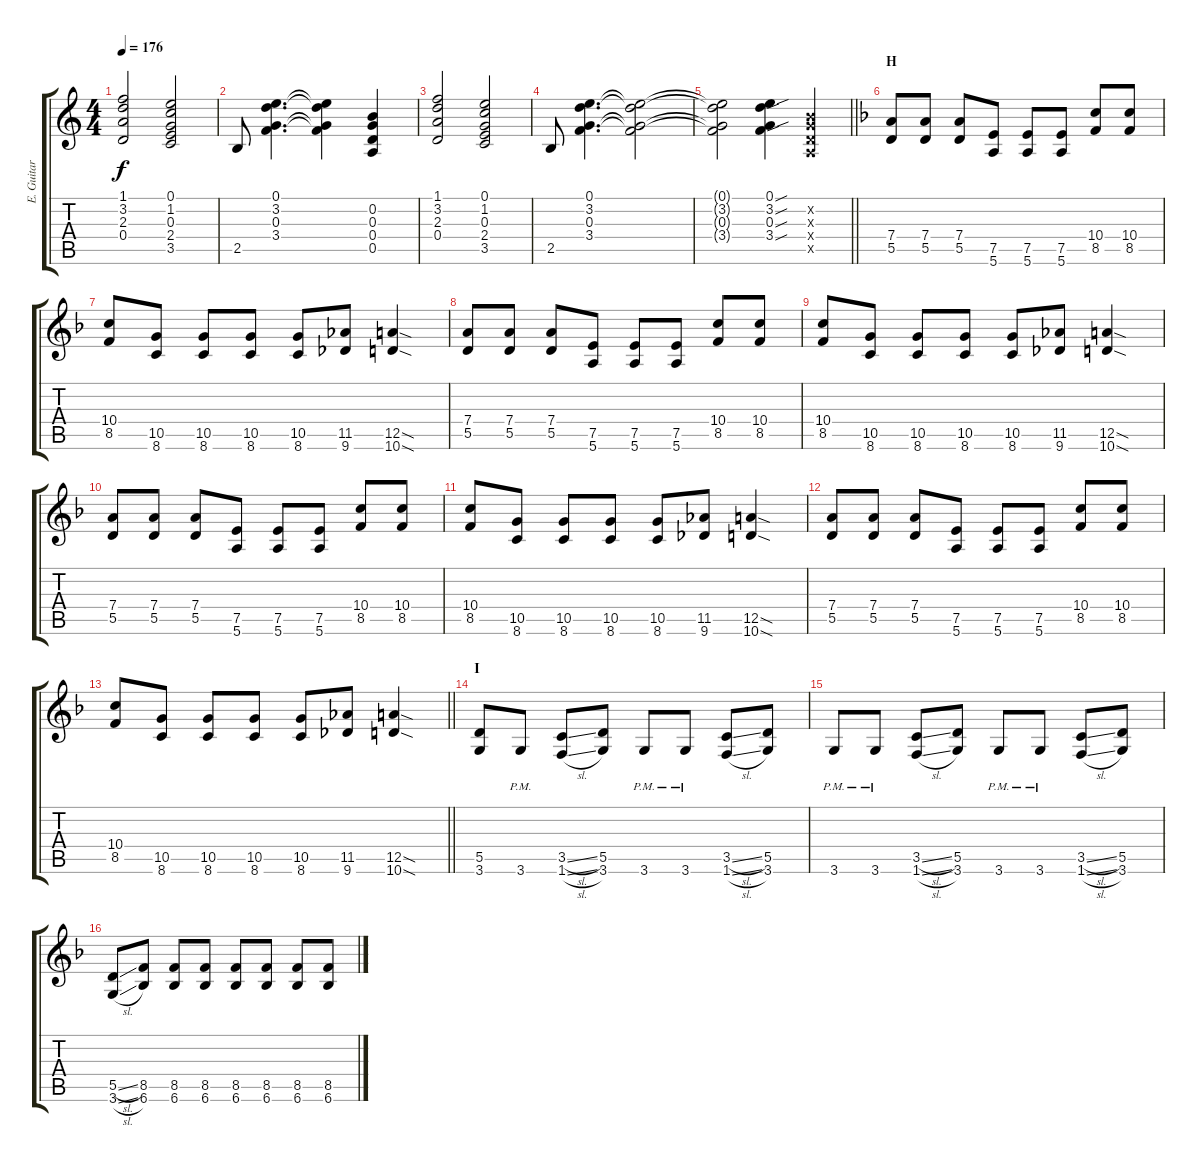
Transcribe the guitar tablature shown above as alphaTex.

\track ("E. Guitar I" "E. Guitar ") {instrument overdrivenguitar}
\staff {score tabs}
\tuning (E4 B3 G3 D3 A2 E2) {hide}
\ts (4 4)
\tempo 176
\clef g2
\ks c
(1.1 3.2 2.3 0.4).2{dy f} (0.1 1.2 0.3 2.4 3.5).2 |
2.5.8 (0.1 3.2 0.3 3.4).4{d} (0.1{t} 3.2{t} 0.3{t} 3.4{t}).4 (0.2 0.3 0.4 0.5).4 |
(1.1 3.2 2.3 0.4).2 (0.1 1.2 0.3 2.4 3.5).2 |
2.5.8 (0.1 3.2 0.3 3.4).4{d} (0.1{t} 3.2{t} 0.3{t} 3.4{t}).2 |
\barLineRight lightlight
(0.1{t} 3.2{t} 0.3{t} 3.4{t}).2 (0.1{sou} 3.2{sou} 0.3{sou} 3.4{sou}).4 (0.2{x} 0.3{x} 0.4{x} 0.5{x}).4 |
\section ("" "H")
\ks f
(7.4 5.5).8 (7.4 5.5).8 (7.4 5.5).8 (7.5 5.6).8 (7.5 5.6).8 (7.5 5.6).8 (10.4 8.5).8 (10.4 8.5).8 |
(10.4 8.5).8 (10.5 8.6).8 (10.5 8.6).8 (10.5 8.6).8 (10.5 8.6).8 (11.5 9.6).8 (12.5{sod} 10.6{sod}).4 |
(7.4 5.5).8 (7.4 5.5).8 (7.4 5.5).8 (7.5 5.6).8 (7.5 5.6).8 (7.5 5.6).8 (10.4 8.5).8 (10.4 8.5).8 |
(10.4 8.5).8 (10.5 8.6).8 (10.5 8.6).8 (10.5 8.6).8 (10.5 8.6).8 (11.5 9.6).8 (12.5{sod} 10.6{sod}).4 |
(7.4 5.5).8 (7.4 5.5).8 (7.4 5.5).8 (7.5 5.6).8 (7.5 5.6).8 (7.5 5.6).8 (10.4 8.5).8 (10.4 8.5).8 |
(10.4 8.5).8 (10.5 8.6).8 (10.5 8.6).8 (10.5 8.6).8 (10.5 8.6).8 (11.5 9.6).8 (12.5{sod} 10.6{sod}).4 |
(7.4 5.5).8 (7.4 5.5).8 (7.4 5.5).8 (7.5 5.6).8 (7.5 5.6).8 (7.5 5.6).8 (10.4 8.5).8 (10.4 8.5).8 |
\barLineRight lightlight
(10.4 8.5).8 (10.5 8.6).8 (10.5 8.6).8 (10.5 8.6).8 (10.5 8.6).8 (11.5 9.6).8 (12.5{sod} 10.6{sod}).4 |
\section ("" "I")
(5.5 3.6).8 3.6{pm}.8 (3.5{sl} 1.6{sl}).8 (5.5 3.6).8 3.6{pm}.8 3.6{pm}.8 (3.5{sl} 1.6{sl}).8 (5.5 3.6).8 |
3.6{pm}.8 3.6{pm}.8 (3.5{sl} 1.6{sl}).8 (5.5 3.6).8 3.6{pm}.8 3.6{pm}.8 (3.5{sl} 1.6{sl}).8 (5.5 3.6).8 |
(5.5{sl} 3.6{sl}).8 (8.5 6.6).8 (8.5 6.6).8 (8.5 6.6).8 (8.5 6.6).8 (8.5 6.6).8 (8.5 6.6).8 (8.5 6.6).8
